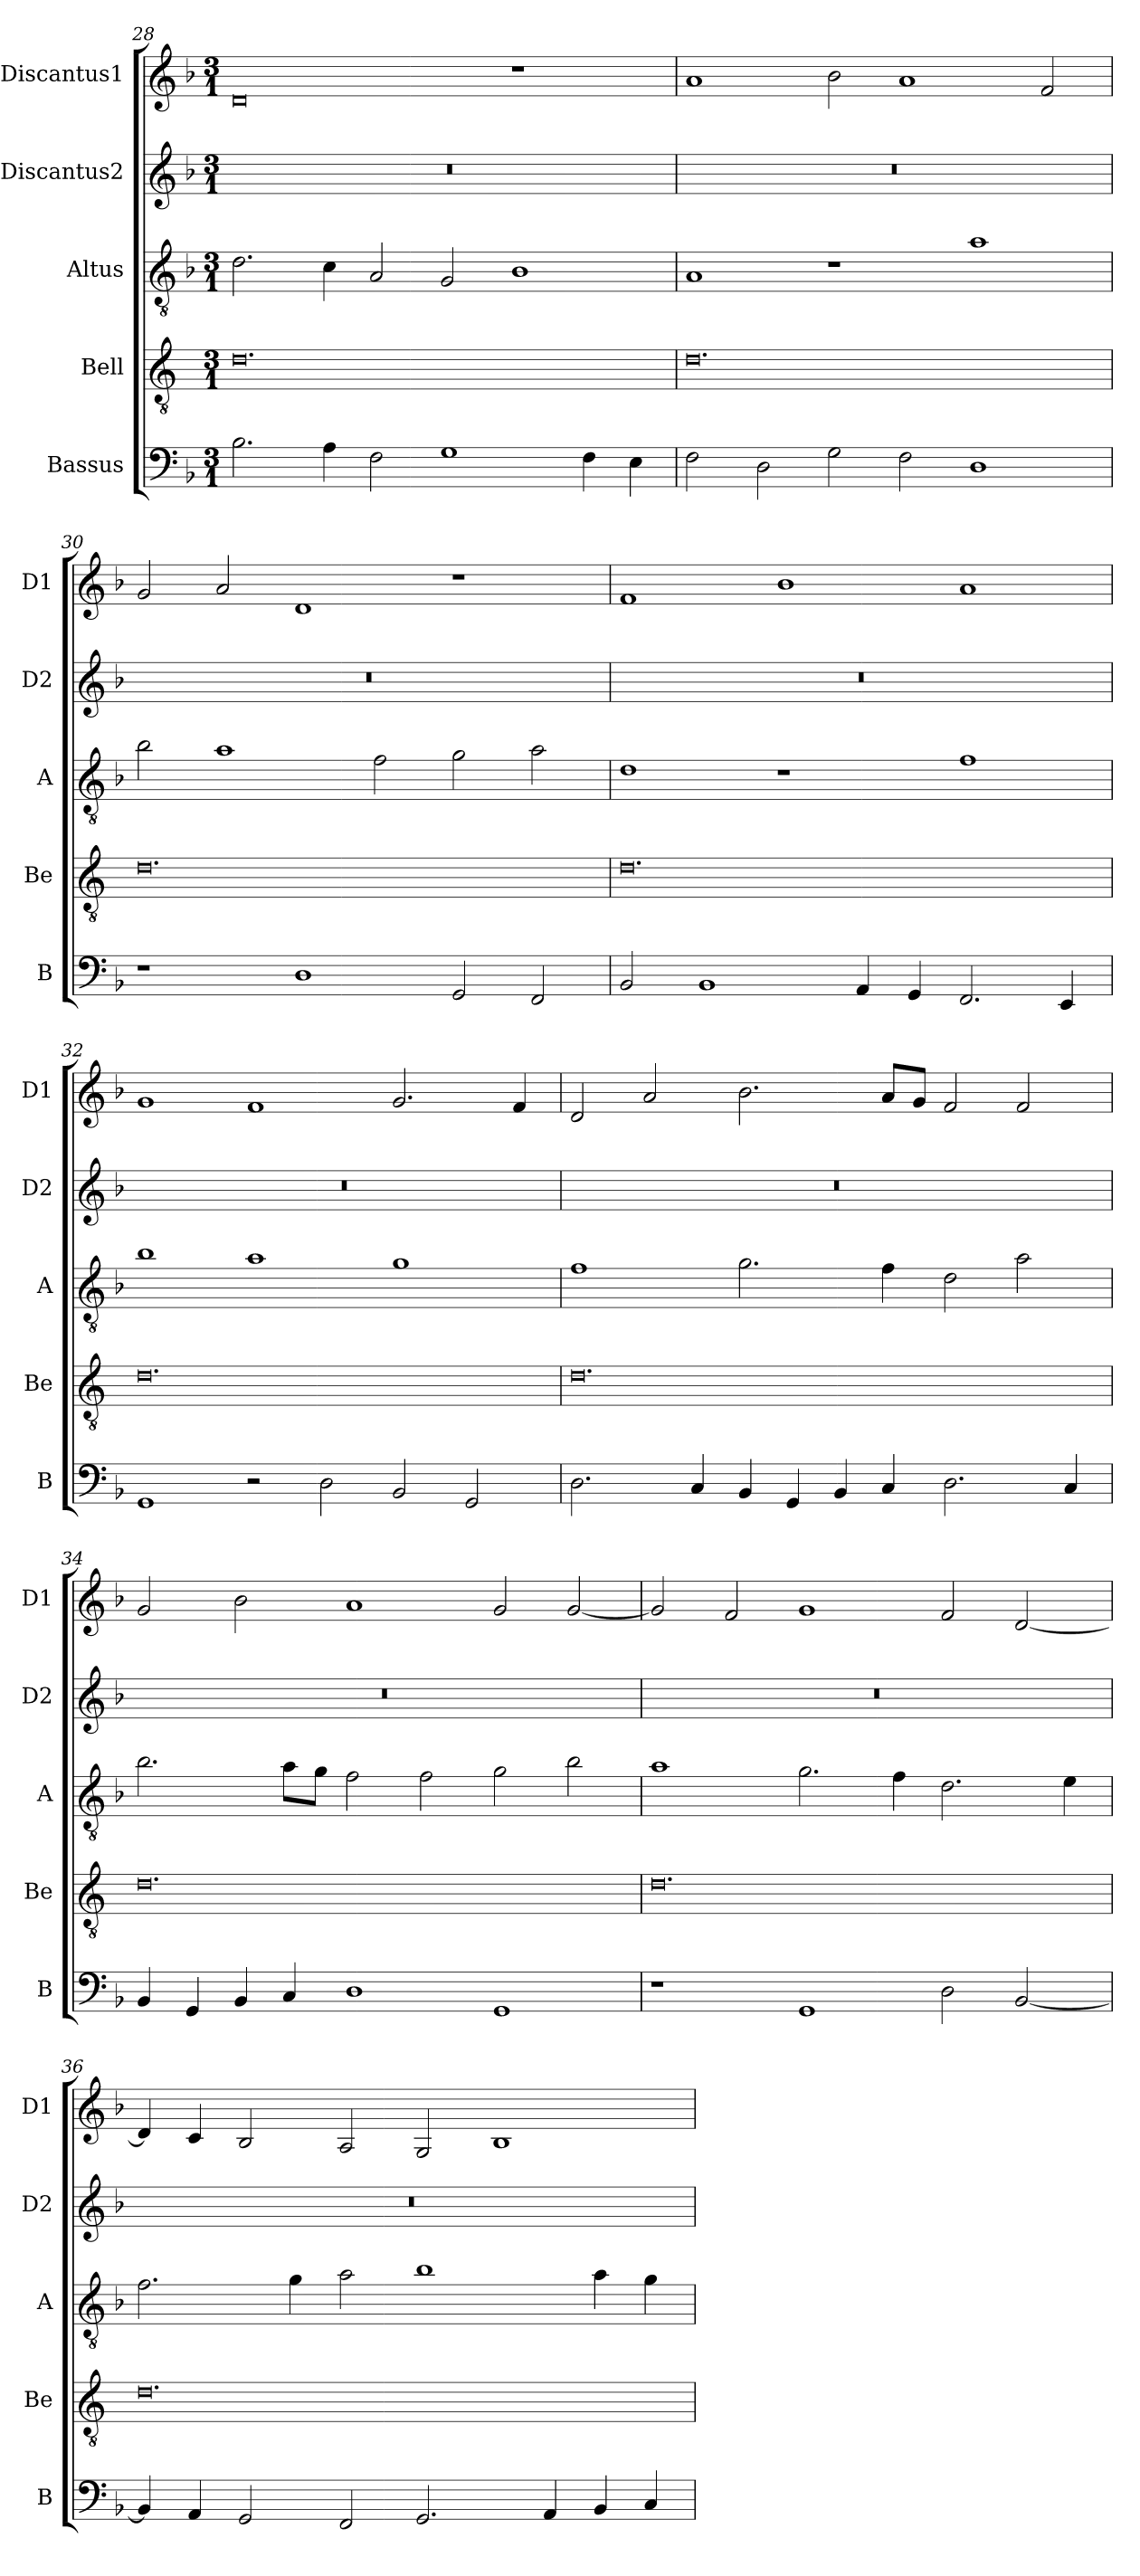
**kern	**kern	**kern	**kern	**kern
*part5	*part4	*part3	*part2	*part1
*staff5	*staff4	*staff3	*staff2	*staff1
*I"Bassus	*I"Bell	*I"Altus	*I"Discantus2	*I"Discantus1
*I'B	*I'Be	*I'A	*I'D2	*I'D1
*clefF4	*clefGv2	*clefGv2	*clefG2	*clefG2
*k[b-]	*k[]	*k[b-]	*k[b-]	*k[b-]
*M3/1	*M3/1	*M3/1	*M3/1	*M3/1
=28	=28	=28	=28	=28
2.B-	0.d	2.d	0.r	0d
4A	.	4c	.	.
2F	.	2A	.	.
1G	.	2G	.	.
.	.	1B-	.	1r
4F	.	.	.	.
4E	.	.	.	.
=29	=29	=29	=29	=29
2F	0.d	1A	0.r	1a
2D	.	.	.	.
2G	.	1r	.	2b-
2F	.	.	.	1a
1D	.	1a	.	.
.	.	.	.	2f
=30	=30	=30	=30	=30
1r	0.d	2b-	0.r	2g
.	.	1a	.	2a
1D	.	.	.	1d
.	.	2f	.	.
2GG	.	2g	.	1r
2FF	.	2a	.	.
=31	=31	=31	=31	=31
2BB-	0.d	1d	0.r	1f
1BB-	.	.	.	.
.	.	1r	.	1b-
4AA	.	.	.	.
4GG	.	.	.	.
2.FF	.	1f	.	1a
4EE	.	.	.	.
=32	=32	=32	=32	=32
1GG	0.d	1b-	0.r	1g
2r	.	1a	.	1f
2D	.	.	.	.
2BB-	.	1g	.	2.g
2GG	.	.	.	.
.	.	.	.	4f
=33	=33	=33	=33	=33
2.D	0.d	1f	0.r	2d
.	.	.	.	2a
4C	.	.	.	.
4BB-	.	2.g	.	2.b-
4GG	.	.	.	.
4BB-	.	.	.	.
4C	.	4f	.	8aL
.	.	.	.	8gJ
2.D	.	2d	.	2f
.	.	2a	.	2f
4C	.	.	.	.
=34	=34	=34	=34	=34
4BB-	0.d	2.b-	0.r	2g
4GG	.	.	.	.
4BB-	.	.	.	2b-
4C	.	8aL	.	.
.	.	8gJ	.	.
1D	.	2f	.	1a
.	.	2f	.	.
1GG	.	2g	.	2g
.	.	2b-	.	[2g
=35	=35	=35	=35	=35
1r	0.d	1a	0.r	2g]
.	.	.	.	2f
1GG	.	2.g	.	1g
.	.	4f	.	.
2D	.	2.d	.	2f
[2BB-	.	.	.	[2d
.	.	4e	.	.
=36	=36	=36	=36	=36
4BB-]	0.d	2.f	0.r	4d]
4AA	.	.	.	4c
2GG	.	.	.	2B-
.	.	4g	.	.
2FF	.	2a	.	2A
2.GG	.	1b-	.	2G
.	.	.	.	1B-
4AA	.	.	.	.
4BB-	.	4a	.	.
4C	.	4g	.	.
=	=	=	=	=
*-	*-	*-	*-	*-
